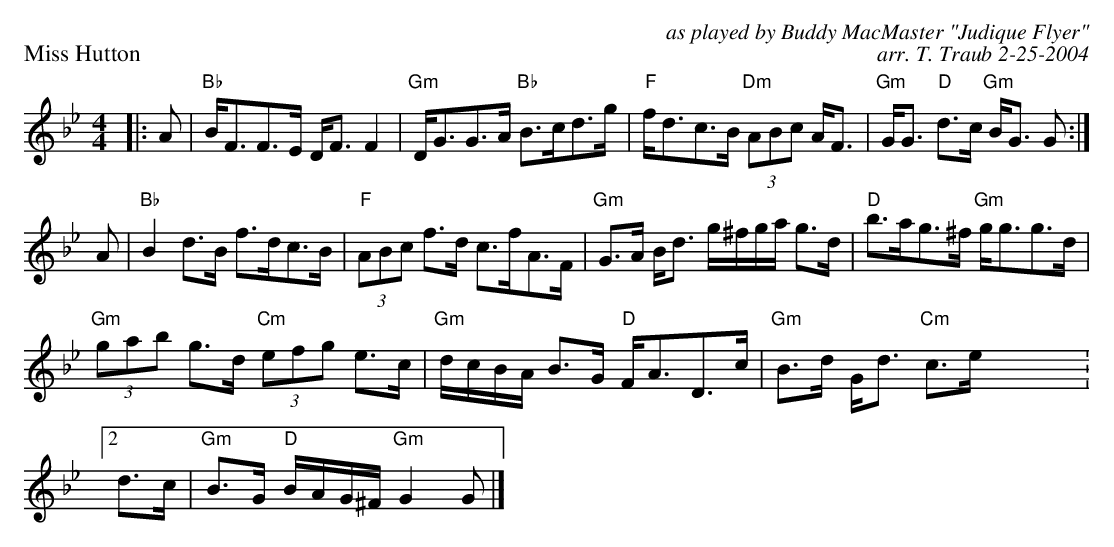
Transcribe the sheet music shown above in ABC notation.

X:1
P: Miss Hutton
C: as played by Buddy MacMaster "Judique Flyer"
C: arr. T. Traub 2-25-2004
M: 4/4
L: 1/8
K: Bb
|: A|"Bb"B<FF>E D<F F2|"Gm"D<GG>A "Bb"B>cd>g|"F"f<dc>B "Dm"(3ABc A<F|"Gm"G<G "D"d>c "Gm"B<G G :|
A|"Bb"B2 d>B f>dc>B|"F"(3ABc f>d c>fA>F|"Gm"G>A B<d g/^f/g/a/ g>d|"D"b>ag>^f "Gm"g<gg>d|
"Gm"(3gab g>d "Cm"(3efg e>c|"Gm"d/c/B/A/ B>G "D"F<AD>c|"Gm"B>d G<d "Cm"c>eX:2
d>c|"Gm"B>G "D"B/A/G/^F/ "Gm"G2 G |]
